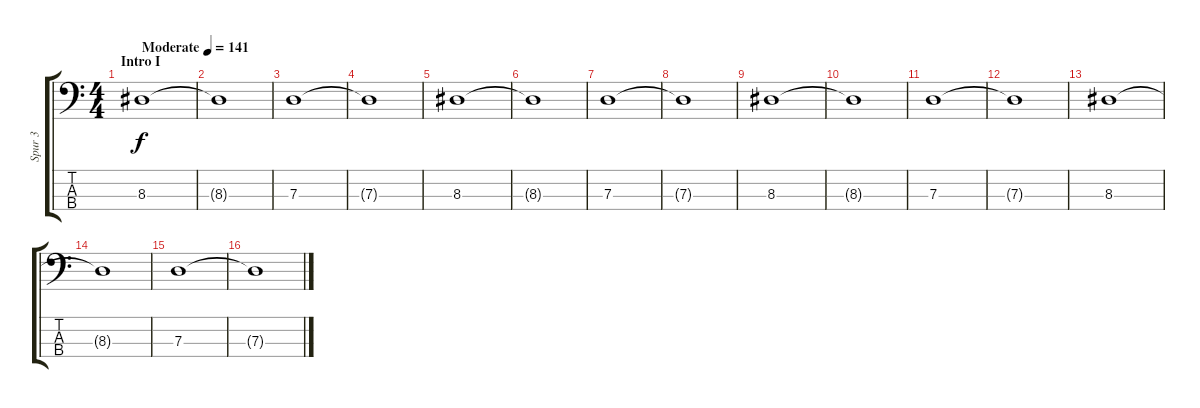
\track ("Spur 3" "Spur 3") {instrument electricbassfinger}
\staff {score tabs}
\tuning (F2 C2 G1 C1) {hide}
\ts (4 4)
\section ("" "Intro I")
\tempo (141 "Moderate")
\clef f4
\ks c
8.3.1{dy f instrument electricbassfinger} |
8.3{t}.1 |
7.3.1 |
7.3{t}.1 |
8.3.1 |
8.3{t}.1 |
7.3.1 |
7.3{t}.1 |
8.3.1 |
8.3{t}.1 |
7.3.1 |
7.3{t}.1 |
8.3.1 |
8.3{t}.1 |
7.3.1 |
7.3{t}.1
